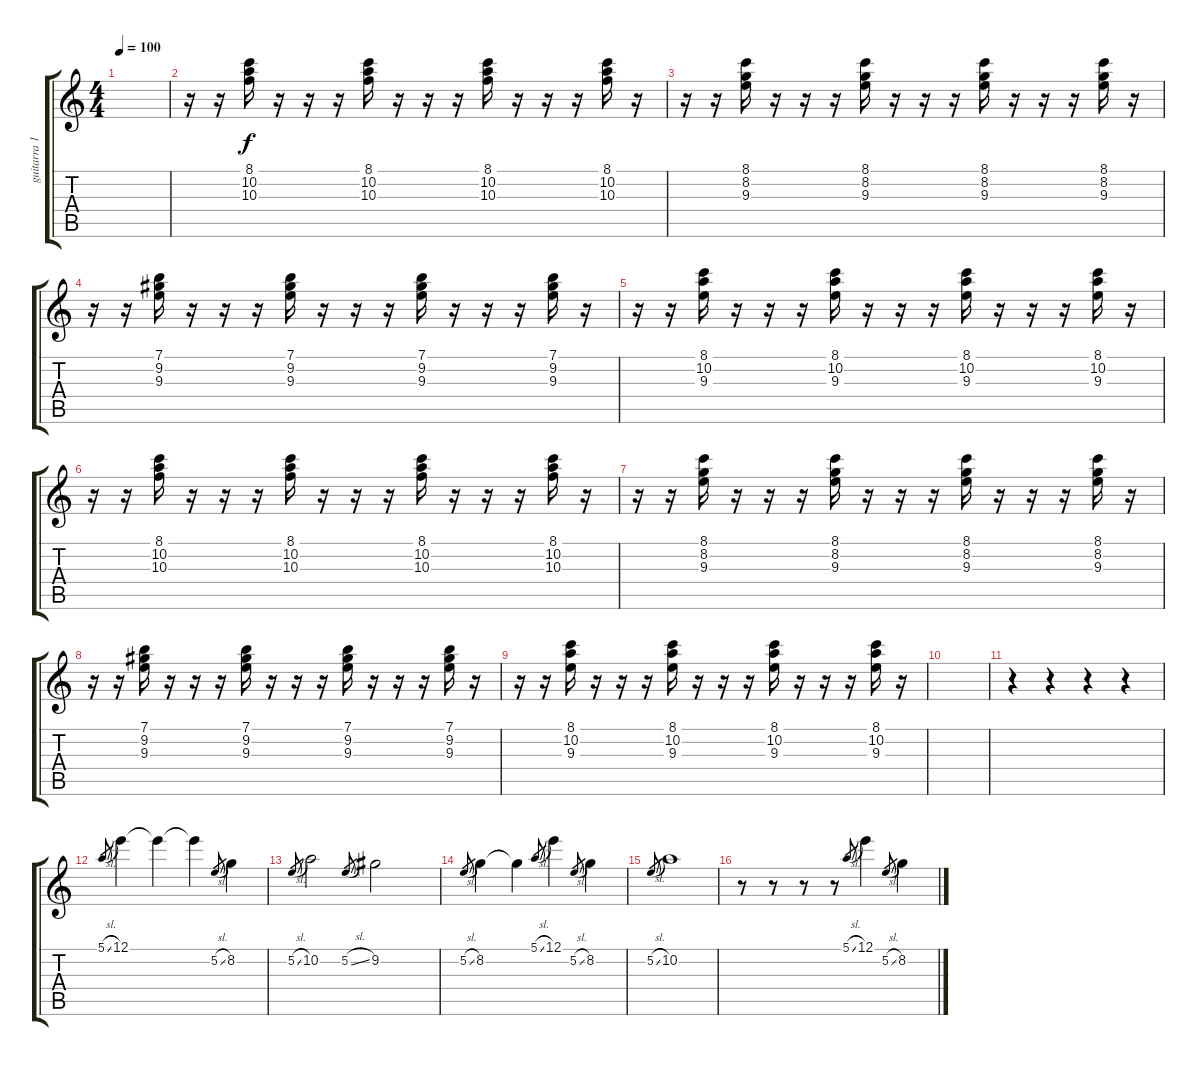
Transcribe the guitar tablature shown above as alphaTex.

\track ("guitarra 1" "guitarra 1") {instrument electricguitarjazz}
\staff {score tabs}
\tuning (E4 B3 G3 D3 A2 E2) {hide}
\ts (4 4)
\tempo 100
\clef g2
\ks c
|
r.16 r.16 (8.1 10.2 10.3).16 r.16 r.16 r.16 (8.1 10.2 10.3).16 r.16 r.16 r.16 (8.1 10.2 10.3).16 r.16 r.16 r.16 (8.1 10.2 10.3).16 r.16 |
r.16 r.16 (8.1 8.2 9.3).16 r.16 r.16 r.16 (8.1 8.2 9.3).16 r.16 r.16 r.16 (8.1 8.2 9.3).16 r.16 r.16 r.16 (8.1 8.2 9.3).16 r.16 |
r.16 r.16 (7.1 9.2 9.3).16 r.16 r.16 r.16 (7.1 9.2 9.3).16 r.16 r.16 r.16 (7.1 9.2 9.3).16 r.16 r.16 r.16 (7.1 9.2 9.3).16 r.16 |
r.16 r.16 (8.1 10.2 9.3).16 r.16 r.16 r.16 (8.1 10.2 9.3).16 r.16 r.16 r.16 (8.1 10.2 9.3).16 r.16 r.16 r.16 (8.1 10.2 9.3).16 r.16 |
r.16 r.16 (8.1 10.2 10.3).16 r.16 r.16 r.16 (8.1 10.2 10.3).16 r.16 r.16 r.16 (8.1 10.2 10.3).16 r.16 r.16 r.16 (8.1 10.2 10.3).16 r.16 |
r.16 r.16 (8.1 8.2 9.3).16 r.16 r.16 r.16 (8.1 8.2 9.3).16 r.16 r.16 r.16 (8.1 8.2 9.3).16 r.16 r.16 r.16 (8.1 8.2 9.3).16 r.16 |
r.16 r.16 (7.1 9.2 9.3).16 r.16 r.16 r.16 (7.1 9.2 9.3).16 r.16 r.16 r.16 (7.1 9.2 9.3).16 r.16 r.16 r.16 (7.1 9.2 9.3).16 r.16 |
r.16 r.16 (8.1 10.2 9.3).16 r.16 r.16 r.16 (8.1 10.2 9.3).16 r.16 r.16 r.16 (8.1 10.2 9.3).16 r.16 r.16 r.16 (8.1 10.2 9.3).16 r.16 |
|
r.4 r.4 r.4 r.4 |
5.1{sl}.8{gr} 12.1.4 12.1{t}.4 12.1{t}.4 5.2{sl}.8{gr} 8.2.4 |
5.2{sl}.8{gr} 10.2.2 5.2{sl}.8{gr} 9.2.2 |
5.2{sl}.8{gr} 8.2.4 8.2{t}.4 5.1{sl}.8{gr} 12.1.4 5.2{sl}.8{gr} 8.2.4 |
5.2{sl}.8{gr} 10.2.1 |
r.8 r.8 r.8 r.8 5.1{sl}.8{gr} 12.1.4 5.2{sl}.8{gr} 8.2.4
